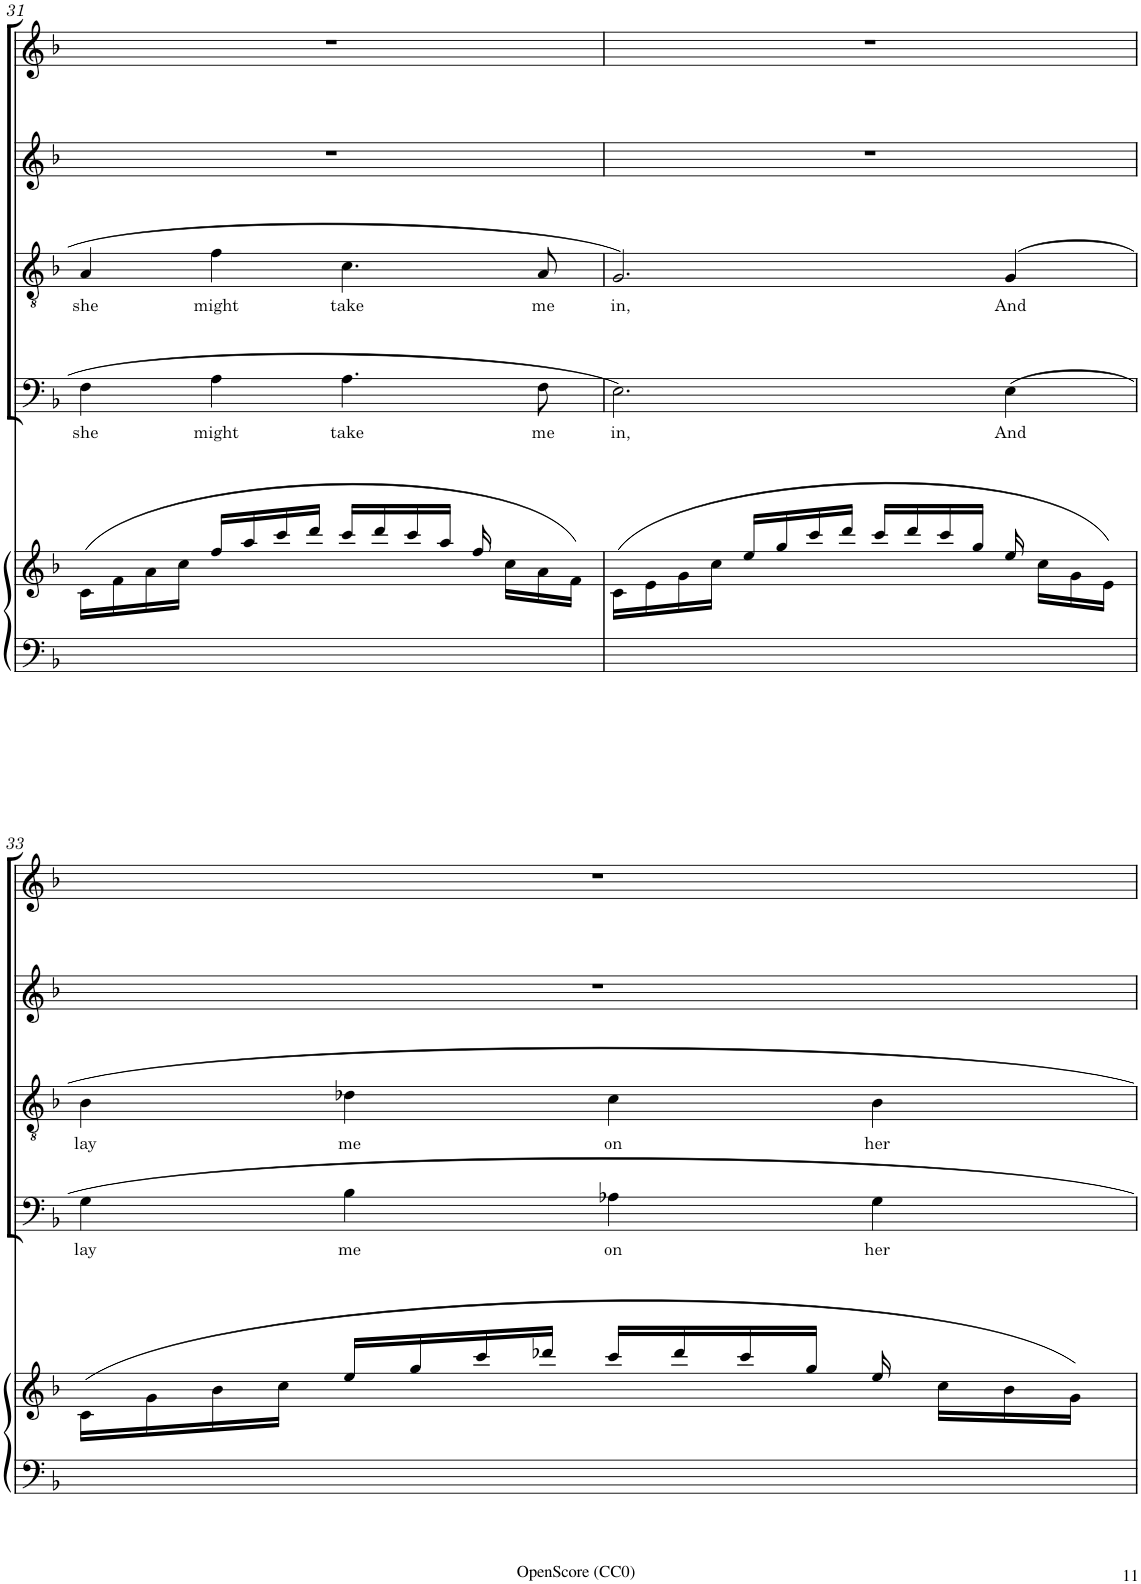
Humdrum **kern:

**kern	**kern	**kern	**text	**kern	**text	**kern	**kern
*part5	*part5	*part4	*part4	*part3	*part3	*part2	*part1
*staff6	*staff5	*staff4	*staff4	*staff3	*staff3	*staff2	*staff1
*I"Piano	*	*I"Bass	*	*I"Tenor	*	*I"Alto	*I"Soprano
*I'Pno	*	*	*	*	*	*	*
!!LO:PB:g=z
*clefF4	*clefG2	*clefF4	*	*clefGv2	*	*clefG2	*clefG2
*k[b-]	*k[b-]	*k[b-]	*	*k[b-]	*	*k[b-]	*k[b-]
*M4/4	*M4/4	*M4/4	*	*M4/4	*	*M4/4	*M4/4
*met(c)	*met(c)	*met(c)	*	*met(c)	*	*met(c)	*met(c)
=31	=31	=31	=31	=31	=31	=31	=31
!	!	!	!LO:LY:b	!	!LO:LY:b	!	!
1ryy	(16c\LL	4F\	she	4A/	she	1r	1r
.	16f\	.	.	.	.	.	.
.	16a\	.	.	.	.	.	.
.	16cc\JJ	.	.	.	.	.	.
!	!	!	!LO:LY:b	!	!LO:LY:b	!	!
.	16ff/LL	4A\	might	4f\	might	.	.
.	16aa/	.	.	.	.	.	.
.	16ccc/	.	.	.	.	.	.
.	16ddd/JJ	.	.	.	.	.	.
!	!	!	!LO:LY:b	!	!LO:LY:b	!	!
.	16ccc/LL	4.A\	take	4.c\	take	.	.
.	16ddd/	.	.	.	.	.	.
.	16ccc/	.	.	.	.	.	.
.	16aa/JJ	.	.	.	.	.	.
.	16ff/	.	.	.	.	.	.
.	16cc\LL	.	.	.	.	.	.
!	!	!	!LO:LY:b	!	!LO:LY:b	!	!
.	16a\	8F\	me	8A/	me	.	.
.	16f\JJ)	.	.	.	.	.	.
=32	=32	=32	=32	=32	=32	=32	=32
!	!	!	!LO:LY:b	!	!LO:LY:b	!	!
1ryy	(16c\LL	2.E\	in,	2.G/	in,	1r	1r
.	16e\	.	.	.	.	.	.
.	16g\	.	.	.	.	.	.
.	16cc\JJ	.	.	.	.	.	.
.	16ee/LL	.	.	.	.	.	.
.	16gg/	.	.	.	.	.	.
.	16ccc/	.	.	.	.	.	.
.	16ddd/JJ	.	.	.	.	.	.
.	16ccc/LL	.	.	.	.	.	.
.	16ddd/	.	.	.	.	.	.
.	16ccc/	.	.	.	.	.	.
.	16gg/JJ	.	.	.	.	.	.
!	!	!	!LO:LY:b	!	!LO:LY:b	!	!
.	16ee/	4E\	And	4G/	And	.	.
.	16cc\LL	.	.	.	.	.	.
.	16g\	.	.	.	.	.	.
.	16e\JJ)	.	.	.	.	.	.
!!LO:LB:g=z
=33	=33	=33	=33	=33	=33	=33	=33
!	!	!	!LO:LY:b	!	!LO:LY:b	!	!
1ryy	(16c\LL	4G\	lay	4B-\	lay	1r	1r
.	16g\	.	.	.	.	.	.
.	16b-\	.	.	.	.	.	.
.	16cc\JJ	.	.	.	.	.	.
!	!	!	!LO:LY:b	!	!LO:LY:b	!	!
.	16ee/LL	4B-\	me	4d-X\	me	.	.
.	16gg/	.	.	.	.	.	.
.	16ccc/	.	.	.	.	.	.
.	16ddd-X/JJ	.	.	.	.	.	.
!	!	!	!LO:LY:b	!	!LO:LY:b	!	!
.	16ccc/LL	4A-X\	on	4c\	on	.	.
.	16ddd-/	.	.	.	.	.	.
.	16ccc/	.	.	.	.	.	.
.	16gg/JJ	.	.	.	.	.	.
!	!	!	!LO:LY:b	!	!LO:LY:b	!	!
.	16ee/	4G\	her	4B-\	her	.	.
.	16cc\LL	.	.	.	.	.	.
.	16b-\	.	.	.	.	.	.
.	16g\JJ)	.	.	.	.	.	.
=	=	=	=	=	=	=	=
*-	*-	*-	*-	*-	*-	*-	*-
